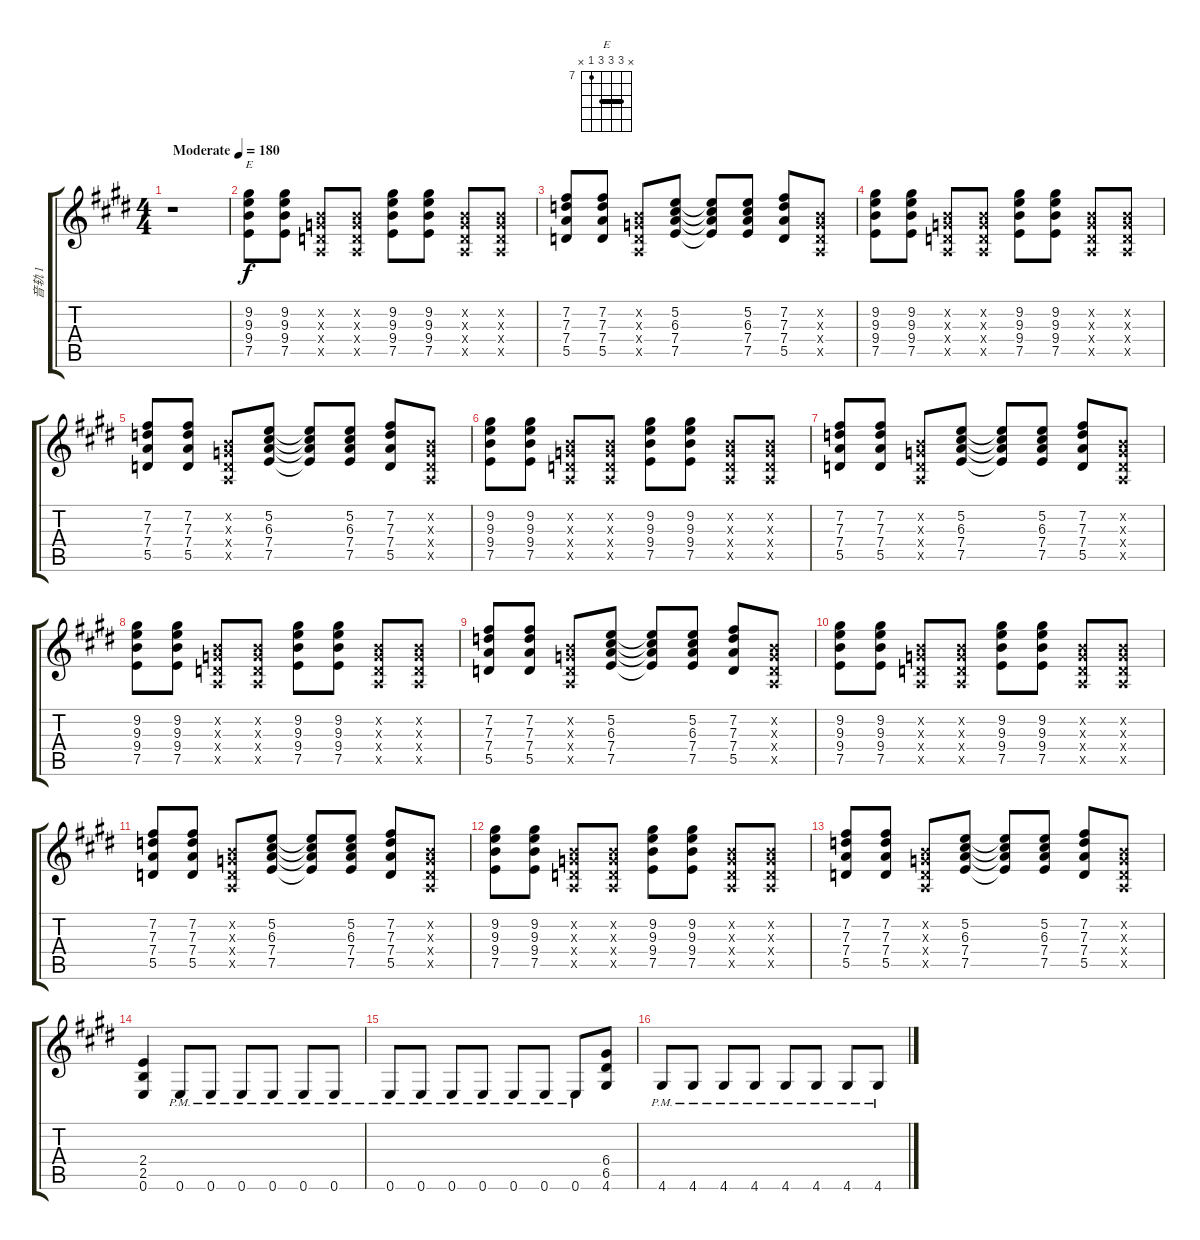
\track ("音轨 1" "音轨 1") {instrument distortionguitar}
\staff {score tabs}
\tuning (E4 B3 G3 D3 A2 E2) {hide}
\chord ("E" x 9 9 9 7 x) {firstfret 7 barre 9}
\ts (4 4)
\tempo (180 "Moderate")
\clef g2
\ks e
r.1{dy f instrument distortionguitar} |
(9.2 9.3 9.4 7.5).8{ch "E"} (9.2 9.3 9.4 7.5).8 (0.2{x} 0.3{x} 0.4{x} 0.5{x}).8 (0.2{x} 0.3{x} 0.4{x} 0.5{x}).8 (9.2 9.3 9.4 7.5).8 (9.2 9.3 9.4 7.5).8 (0.2{x} 0.3{x} 0.4{x} 0.5{x}).8 (0.2{x} 0.3{x} 0.4{x} 0.5{x}).8 |
(7.2 7.3 7.4 5.5).8 (7.2 7.3 7.4 5.5).8 (0.2{x} 0.3{x} 0.4{x} 0.5{x}).8 (5.2 6.3 7.4 7.5).8 (5.2{t} 6.3{t} 7.4{t} 7.5{t}).8 (5.2 6.3 7.4 7.5).8 (7.2 7.3 7.4 5.5).8 (0.2{x} 0.3{x} 0.4{x} 0.5{x}).8 |
(9.2 9.3 9.4 7.5).8 (9.2 9.3 9.4 7.5).8 (0.2{x} 0.3{x} 0.4{x} 0.5{x}).8 (0.2{x} 0.3{x} 0.4{x} 0.5{x}).8 (9.2 9.3 9.4 7.5).8 (9.2 9.3 9.4 7.5).8 (0.2{x} 0.3{x} 0.4{x} 0.5{x}).8 (0.2{x} 0.3{x} 0.4{x} 0.5{x}).8 |
(7.2 7.3 7.4 5.5).8 (7.2 7.3 7.4 5.5).8 (0.2{x} 0.3{x} 0.4{x} 0.5{x}).8 (5.2 6.3 7.4 7.5).8 (5.2{t} 6.3{t} 7.4{t} 7.5{t}).8 (5.2 6.3 7.4 7.5).8 (7.2 7.3 7.4 5.5).8 (0.2{x} 0.3{x} 0.4{x} 0.5{x}).8 |
(9.2 9.3 9.4 7.5).8 (9.2 9.3 9.4 7.5).8 (0.2{x} 0.3{x} 0.4{x} 0.5{x}).8 (0.2{x} 0.3{x} 0.4{x} 0.5{x}).8 (9.2 9.3 9.4 7.5).8 (9.2 9.3 9.4 7.5).8 (0.2{x} 0.3{x} 0.4{x} 0.5{x}).8 (0.2{x} 0.3{x} 0.4{x} 0.5{x}).8 |
(7.2 7.3 7.4 5.5).8 (7.2 7.3 7.4 5.5).8 (0.2{x} 0.3{x} 0.4{x} 0.5{x}).8 (5.2 6.3 7.4 7.5).8 (5.2{t} 6.3{t} 7.4{t} 7.5{t}).8 (5.2 6.3 7.4 7.5).8 (7.2 7.3 7.4 5.5).8 (0.2{x} 0.3{x} 0.4{x} 0.5{x}).8 |
(9.2 9.3 9.4 7.5).8 (9.2 9.3 9.4 7.5).8 (0.2{x} 0.3{x} 0.4{x} 0.5{x}).8 (0.2{x} 0.3{x} 0.4{x} 0.5{x}).8 (9.2 9.3 9.4 7.5).8 (9.2 9.3 9.4 7.5).8 (0.2{x} 0.3{x} 0.4{x} 0.5{x}).8 (0.2{x} 0.3{x} 0.4{x} 0.5{x}).8 |
(7.2 7.3 7.4 5.5).8 (7.2 7.3 7.4 5.5).8 (0.2{x} 0.3{x} 0.4{x} 0.5{x}).8 (5.2 6.3 7.4 7.5).8 (5.2{t} 6.3{t} 7.4{t} 7.5{t}).8 (5.2 6.3 7.4 7.5).8 (7.2 7.3 7.4 5.5).8 (0.2{x} 0.3{x} 0.4{x} 0.5{x}).8 |
(9.2 9.3 9.4 7.5).8 (9.2 9.3 9.4 7.5).8 (0.2{x} 0.3{x} 0.4{x} 0.5{x}).8 (0.2{x} 0.3{x} 0.4{x} 0.5{x}).8 (9.2 9.3 9.4 7.5).8 (9.2 9.3 9.4 7.5).8 (0.2{x} 0.3{x} 0.4{x} 0.5{x}).8 (0.2{x} 0.3{x} 0.4{x} 0.5{x}).8 |
(7.2 7.3 7.4 5.5).8 (7.2 7.3 7.4 5.5).8 (0.2{x} 0.3{x} 0.4{x} 0.5{x}).8 (5.2 6.3 7.4 7.5).8 (5.2{t} 6.3{t} 7.4{t} 7.5{t}).8 (5.2 6.3 7.4 7.5).8 (7.2 7.3 7.4 5.5).8 (0.2{x} 0.3{x} 0.4{x} 0.5{x}).8 |
(9.2 9.3 9.4 7.5).8 (9.2 9.3 9.4 7.5).8 (0.2{x} 0.3{x} 0.4{x} 0.5{x}).8 (0.2{x} 0.3{x} 0.4{x} 0.5{x}).8 (9.2 9.3 9.4 7.5).8 (9.2 9.3 9.4 7.5).8 (0.2{x} 0.3{x} 0.4{x} 0.5{x}).8 (0.2{x} 0.3{x} 0.4{x} 0.5{x}).8 |
(7.2 7.3 7.4 5.5).8 (7.2 7.3 7.4 5.5).8 (0.2{x} 0.3{x} 0.4{x} 0.5{x}).8 (5.2 6.3 7.4 7.5).8 (5.2{t} 6.3{t} 7.4{t} 7.5{t}).8 (5.2 6.3 7.4 7.5).8 (7.2 7.3 7.4 5.5).8 (0.2{x} 0.3{x} 0.4{x} 0.5{x}).8 |
(2.4 2.5 0.6).4 0.6{pm}.8 0.6{pm}.8 0.6{pm}.8 0.6{pm}.8 0.6{pm}.8 0.6{pm}.8 |
0.6{pm}.8 0.6{pm}.8 0.6{pm}.8 0.6{pm}.8 0.6{pm}.8 0.6{pm}.8 0.6{pm}.8 (6.4 6.5 4.6).8 |
4.6{pm}.8 4.6{pm}.8 4.6{pm}.8 4.6{pm}.8 4.6{pm}.8 4.6{pm}.8 4.6{pm}.8 4.6{pm}.8
